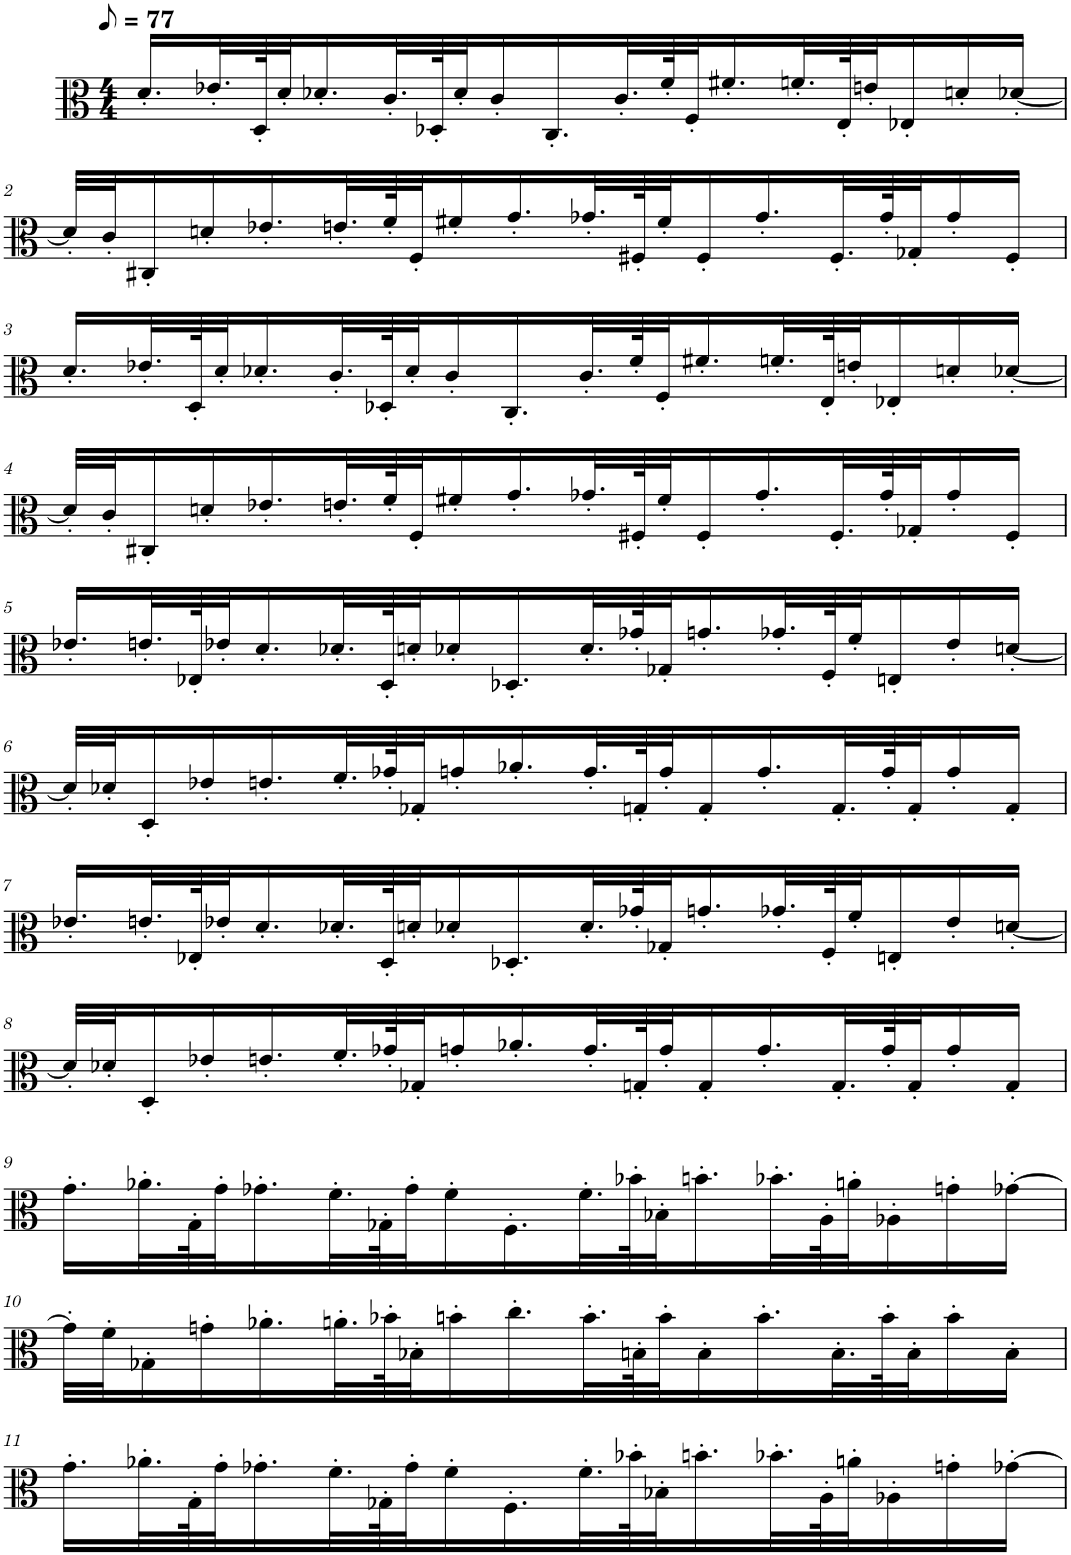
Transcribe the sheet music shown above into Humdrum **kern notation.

**kern
*part1
*staff1
*I"Viola
*I'Vla.
*clefC3
*k[]
*M4/4
*MM39
=1
16.d'/LL
32.e-X'/L
64D'/K
32d'/J
16.d-X'/
32.c'/L
64D-X'/K
32d-'/J
16c'/
16.C'/
32.c'/L
64f'/K
32F'/J
16.f#X'/
32.fn'/L
64E'/K
32en'/J
16E-X'/
16dn'/
[16d-X'/JJ
!!LO:LB:g=z
=2
32d-'/LLL]
32c'/J
16C#X'/
16dn'/
16.e-X'/
32.en'/L
64f'/K
32F'/J
16f#X'/
16.g'/
32.g-X'/L
64F#X'/K
32f#'/J
16F#'/
16.g-'/
32.F#'/L
64g-'/K
32G-X'/J
16g-'/
16F#'/JJ
!!LO:LB:g=z
=3
16.d'/LL
32.e-X'/L
64D'/K
32d'/J
16.d-X'/
32.c'/L
64D-X'/K
32d-'/J
16c'/
16.C'/
32.c'/L
64f'/K
32F'/J
16.f#X'/
32.fn'/L
64E'/K
32en'/J
16E-X'/
16dn'/
[16d-X'/JJ
!!LO:LB:g=z
=4
32d-'/LLL]
32c'/J
16C#X'/
16dn'/
16.e-X'/
32.en'/L
64f'/K
32F'/J
16f#X'/
16.g'/
32.g-X'/L
64F#X'/K
32f#'/J
16F#'/
16.g-'/
32.F#'/L
64g-'/K
32G-X'/J
16g-'/
16F#'/JJ
!!LO:LB:g=z
=5
16.e-X'/LL
32.en'/L
64E-X'/K
32e-X'/J
16.d'/
32.d-X'/L
64D'/K
32dn'/J
16d-X'/
16.D-X'/
32.d-'/L
64g-X'/K
32G-X'/J
16.gn'/
32.g-X'/L
64F'/K
32f'/J
16En'/
16e-'/
[16dn'/JJ
!!LO:LB:g=z
=6
32d'/LLL]
32d-X'/J
16D'/
16e-X'/
16.en'/
32.f'/L
64g-X'/K
32G-X'/J
16gn'/
16.a-X'/
32.g'/L
64Gn'/K
32g'/J
16G'/
16.g'/
32.G'/L
64g'/K
32G'/J
16g'/
16G'/JJ
!!LO:LB:g=z
=7
16.e-X'/LL
32.en'/L
64E-X'/K
32e-X'/J
16.d'/
32.d-X'/L
64D'/K
32dn'/J
16d-X'/
16.D-X'/
32.d-'/L
64g-X'/K
32G-X'/J
16.gn'/
32.g-X'/L
64F'/K
32f'/J
16En'/
16e-'/
[16dn'/JJ
!!LO:LB:g=z
=8
32d'/LLL]
32d-X'/J
16D'/
16e-X'/
16.en'/
32.f'/L
64g-X'/K
32G-X'/J
16gn'/
16.a-X'/
32.g'/L
64Gn'/K
32g'/J
16G'/
16.g'/
32.G'/L
64g'/K
32G'/J
16g'/
16G'/JJ
!!LO:LB:g=z
=9
16.g'\LL
32.a-X'\L
64G'\K
32g'\J
16.g-X'\
32.f'\L
64G-X'\K
32g-'\J
16f'\
16.F'\
32.f'\L
64b-X'\K
32B-X'\J
16.bn'\
32.b-X'\L
64A'\K
32an'\J
16A-X'\
16gn'\
[16g-X'\JJ
!!LO:LB:g=z
=10
32g-'\LLL]
32f'\J
16G-X'\
16gn'\
16.a-X'\
32.an'\L
64b-X'\K
32B-X'\J
16bn'\
16.cc'\
32.b'\L
64Bn'\K
32b'\J
16B'\
16.b'\
32.B'\L
64b'\K
32B'\J
16b'\
16B'\JJ
!!LO:LB:g=z
=11
16.g'\LL
32.a-X'\L
64G'\K
32g'\J
16.g-X'\
32.f'\L
64G-X'\K
32g-'\J
16f'\
16.F'\
32.f'\L
64b-X'\K
32B-X'\J
16.bn'\
32.b-X'\L
64A'\K
32an'\J
16A-X'\
16gn'\
[16g-X'\JJ
=
*-
